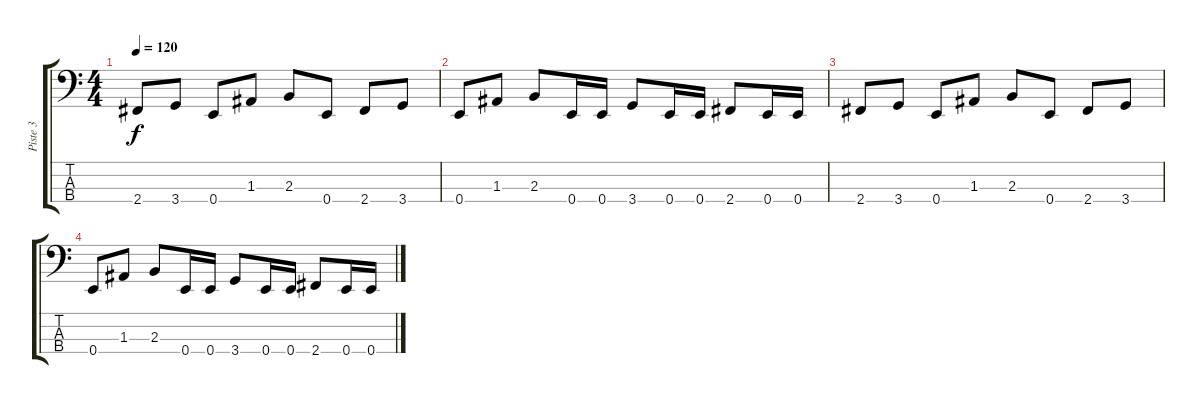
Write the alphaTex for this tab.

\track ("Piste 3" "Piste 3") {instrument electricbassfinger}
\staff {score tabs}
\tuning (G2 D2 A1 E1) {hide}
\ts (4 4)
\tempo 120
\clef f4
\ks c
2.4.8{dy f} 3.4.8 0.4.8 1.3.8 2.3.8 0.4.8 2.4.8 3.4.8 |
0.4.8 1.3.8 2.3.8 0.4.16 0.4.16 3.4.8 0.4.16 0.4.16 2.4.8 0.4.16 0.4.16 |
2.4.8 3.4.8 0.4.8 1.3.8 2.3.8 0.4.8 2.4.8 3.4.8 |
0.4.8 1.3.8 2.3.8 0.4.16 0.4.16 3.4.8 0.4.16 0.4.16 2.4.8 0.4.16 0.4.16
